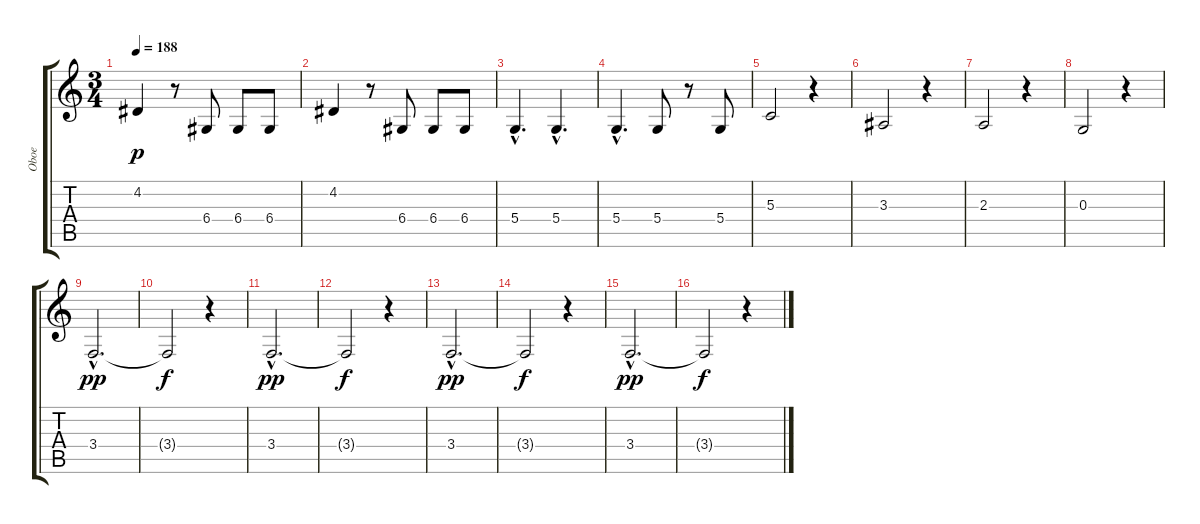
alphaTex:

\track ("Oboe" "Oboe") {instrument oboe}
\staff {score tabs}
\tuning (E4 B3 G3 D3 A2 E2) {hide}
\ts (3 4)
\tempo 188
\clef g2
\ks c
4.2.4{dy p} r.8 6.4.8 6.4.8 6.4.8 |
4.2.4 r.8 6.4.8 6.4.8 6.4.8 |
5.4{hac}.4{d} 5.4{hac}.4{d} |
5.4{hac}.4{d} 5.4.8 r.8 5.4.8 |
5.3.2 r.4 |
3.3.2 r.4 |
2.3.2 r.4 |
0.3.2 r.4 |
3.4{hac}.2{d dy pp} |
3.4{t}.2{dy f} r.4 |
3.4{hac}.2{d dy pp} |
3.4{t}.2{dy f} r.4 |
3.4{hac}.2{d dy pp} |
3.4{t}.2{dy f} r.4 |
3.4{hac}.2{d dy pp} |
3.4{t}.2{dy f} r.4
